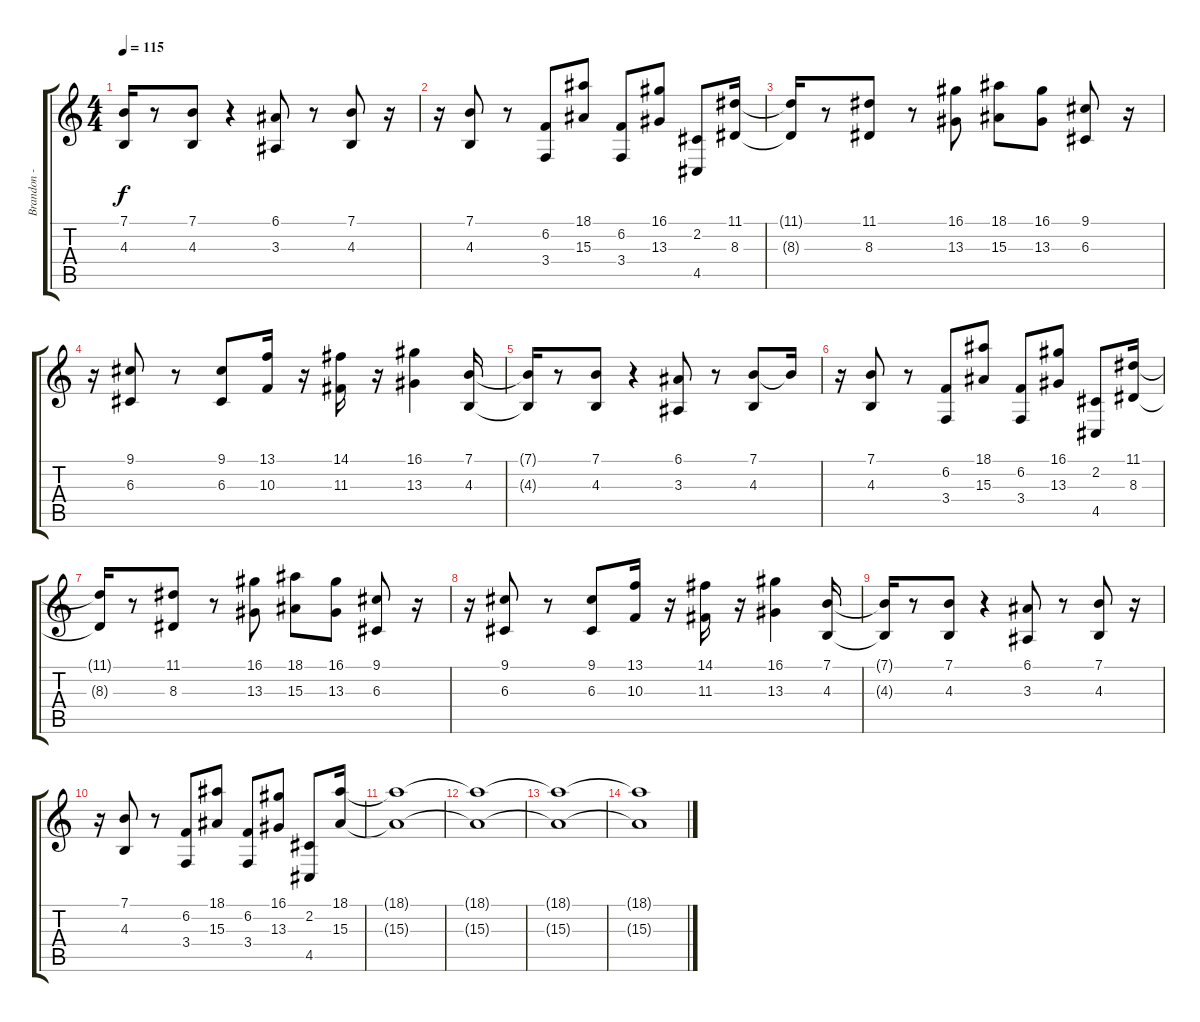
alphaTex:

\track ("Brandon - Synth FX 1" "Brandon - ") {instrument tangoaccordion}
\staff {score tabs}
\tuning (E4 B3 G3 D3 A2 E2) {hide}
\ts (4 4)
\tempo 115
\clef g2
\ks c
(7.1{t} 4.3).16{dy f} r.8 (7.1 4.3).8 r.4 (6.1 3.3).8 r.8 (7.1 4.3).8 r.16 |
r.16 (7.1 4.3).8 r.8 (6.2 3.4).8 (18.1 15.3).8 (6.2 3.4).8 (16.1 13.3).8 (2.2 4.5).8 (11.1 8.3).16 |
(11.1{t} 8.3{t}).16 r.8 (11.1 8.3).8 r.8 (16.1 13.3).8 (18.1 15.3).8 (16.1 13.3).8 (9.1 6.3).8 r.16 |
r.16 (9.1 6.3).8 r.8 (9.1 6.3).8 (13.1 10.3).16 r.16 (14.1 11.3).16 r.16 (16.1 13.3).4 (7.1 4.3).16 |
(7.1{t} 4.3{t}).16 r.8 (7.1 4.3).8 r.4 (6.1 3.3).8 r.8 (7.1 4.3).8 7.1{t}.16 |
r.16 (7.1 4.3).8 r.8 (6.2 3.4).8 (18.1 15.3).8 (6.2 3.4).8 (16.1 13.3).8 (2.2 4.5).8 (11.1 8.3).16 |
(11.1{t} 8.3{t}).16 r.8 (11.1 8.3).8 r.8 (16.1 13.3).8 (18.1 15.3).8 (16.1 13.3).8 (9.1 6.3).8 r.16 |
r.16 (9.1 6.3).8 r.8 (9.1 6.3).8 (13.1 10.3).16 r.16 (14.1 11.3).16 r.16 (16.1 13.3).4 (7.1 4.3).16 |
(7.1{t} 4.3{t}).16 r.8 (7.1 4.3).8 r.4 (6.1 3.3).8 r.8 (7.1 4.3).8 r.16 |
r.16 (7.1 4.3).8 r.8 (6.2 3.4).8 (18.1 15.3).8 (6.2 3.4).8 (16.1 13.3).8 (2.2 4.5).8 (18.1 15.3).16 |
(18.1{t} 15.3{t}).1{volume 0} |
(18.1{t} 15.3{t}).1 |
(18.1{t} 15.3{t}).1 |
(18.1{t} 15.3{t}).1
